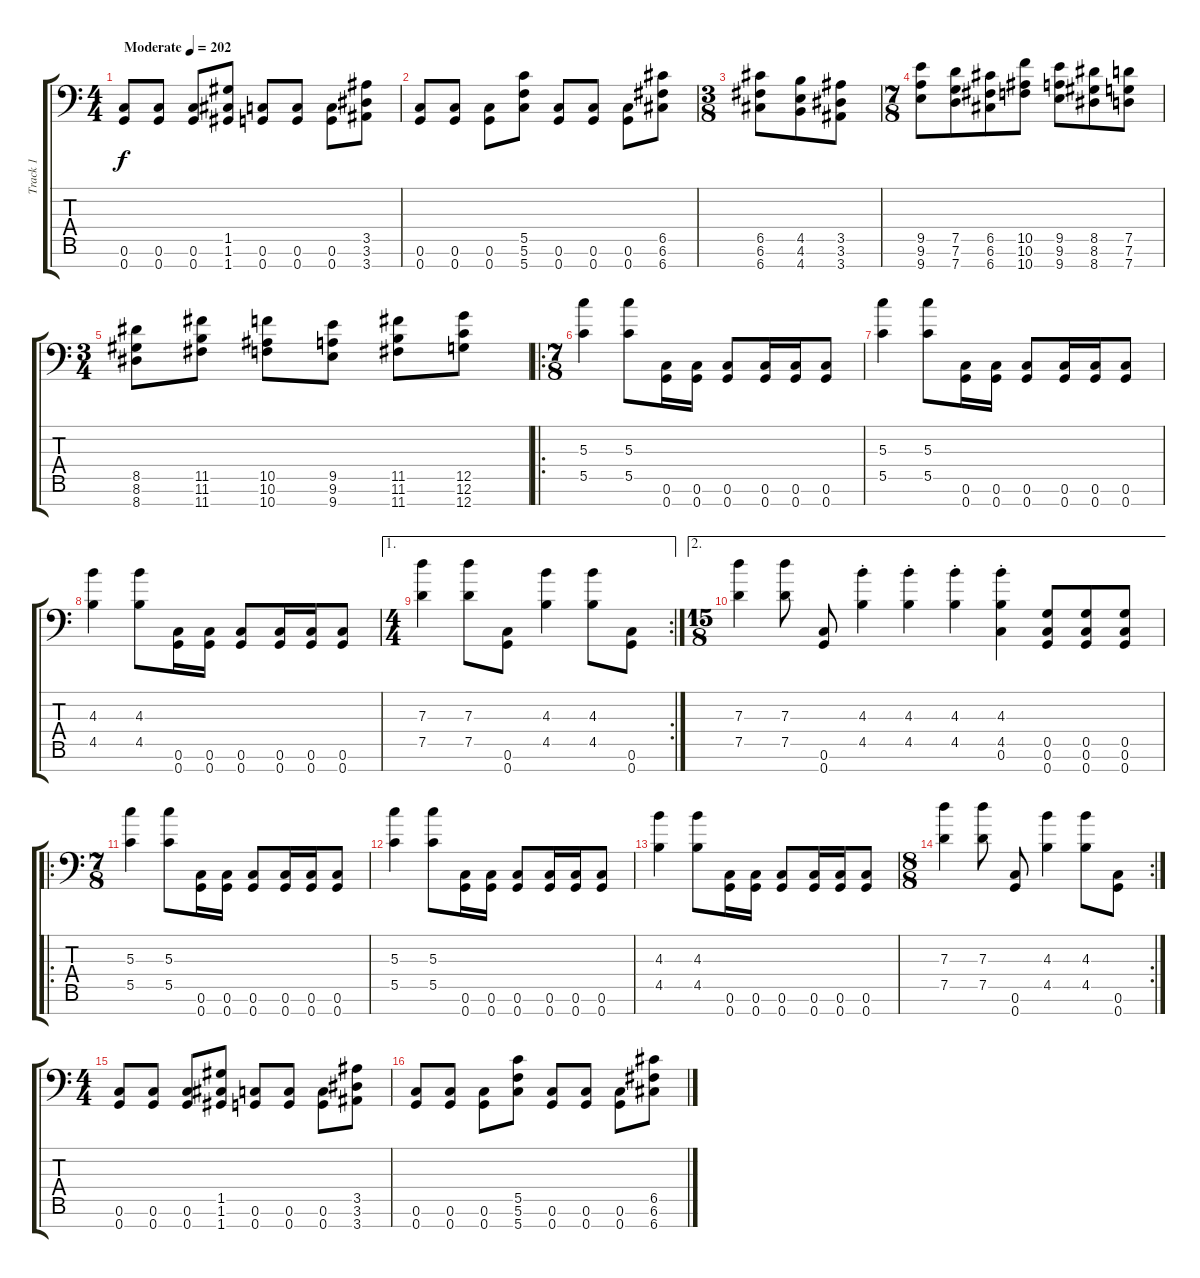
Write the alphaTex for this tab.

\track ("Track 1" "Track 1") {instrument distortionguitar}
\staff {score tabs}
\tuning (E4 C4 G3 C3 G2 C2 G1) {hide}
\ts (4 4)
\tempo (202 "Moderate")
\clef f4
\ks c
(0.6 0.7).8{dy f instrument distortionguitar} (0.6 0.7).8 (0.6 0.7).8 (1.5 1.6 1.7).8 (0.6 0.7).8 (0.6 0.7).8 (0.6 0.7).8 (3.5 3.6 3.7).8 |
(0.6 0.7).8 (0.6 0.7).8 (0.6 0.7).8 (5.5 5.6 5.7).8 (0.6 0.7).8 (0.6 0.7).8 (0.6 0.7).8 (6.5 6.6 6.7).8 |
\ts (3 8)
(6.5 6.6 6.7).8 (4.5 4.6 4.7).8 (3.5 3.6 3.7).8 |
\ts (7 8)
(9.5 9.6 9.7).8 (7.5 7.6 7.7).8 (6.5 6.6 6.7).8 (10.5 10.6 10.7).8 (9.5 9.6 9.7).8 (8.5 8.6 8.7).8 (7.5 7.6 7.7).8 |
\ts (3 4)
(8.5 8.6 8.7).8 (11.5 11.6 11.7).8 (10.5 10.6 10.7).8 (9.5 9.6 9.7).8 (11.5 11.6 11.7).8 (12.5 12.6 12.7).8 |
\ro
\ts (7 8)
(5.3 5.5).4 (5.3 5.5).8 (0.6 0.7).16 (0.6 0.7).16 (0.6 0.7).8 (0.6 0.7).16 (0.6 0.7).16 (0.6 0.7).8 |
(5.3 5.5).4 (5.3 5.5).8 (0.6 0.7).16 (0.6 0.7).16 (0.6 0.7).8 (0.6 0.7).16 (0.6 0.7).16 (0.6 0.7).8 |
(4.3 4.5).4 (4.3 4.5).8 (0.6 0.7).16 (0.6 0.7).16 (0.6 0.7).8 (0.6 0.7).16 (0.6 0.7).16 (0.6 0.7).8 |
\ae 1
\rc 2
\ts (4 4)
(7.3 7.5).4 (7.3 7.5).8 (0.6 0.7).8 (4.3 4.5).4 (4.3 4.5).8 (0.6 0.7).8 |
\ae 2
\ts (15 8)
(7.3 7.5).4 (7.3 7.5).8 (0.6 0.7).8 (4.3{st} 4.5{st}).4 (4.3{st} 4.5{st}).4 (4.3{st} 4.5{st}).4 (4.3{st} 4.5{st} 0.6{st}).4 (0.5 0.6 0.7).8 (0.5 0.6 0.7).8 (0.5 0.6 0.7).8 |
\ro
\ts (7 8)
(5.3 5.5).4 (5.3 5.5).8 (0.6 0.7).16 (0.6 0.7).16 (0.6 0.7).8 (0.6 0.7).16 (0.6 0.7).16 (0.6 0.7).8 |
(5.3 5.5).4 (5.3 5.5).8 (0.6 0.7).16 (0.6 0.7).16 (0.6 0.7).8 (0.6 0.7).16 (0.6 0.7).16 (0.6 0.7).8 |
(4.3 4.5).4 (4.3 4.5).8 (0.6 0.7).16 (0.6 0.7).16 (0.6 0.7).8 (0.6 0.7).16 (0.6 0.7).16 (0.6 0.7).8 |
\rc 2
\ts (8 8)
(7.3 7.5).4 (7.3 7.5).8 (0.6 0.7).8 (4.3 4.5).4 (4.3 4.5).8 (0.6 0.7).8 |
\ts (4 4)
(0.6 0.7).8 (0.6 0.7).8 (0.6 0.7).8 (1.5 1.6 1.7).8 (0.6 0.7).8 (0.6 0.7).8 (0.6 0.7).8 (3.5 3.6 3.7).8 |
(0.6 0.7).8 (0.6 0.7).8 (0.6 0.7).8 (5.5 5.6 5.7).8 (0.6 0.7).8 (0.6 0.7).8 (0.6 0.7).8 (6.5 6.6 6.7).8
